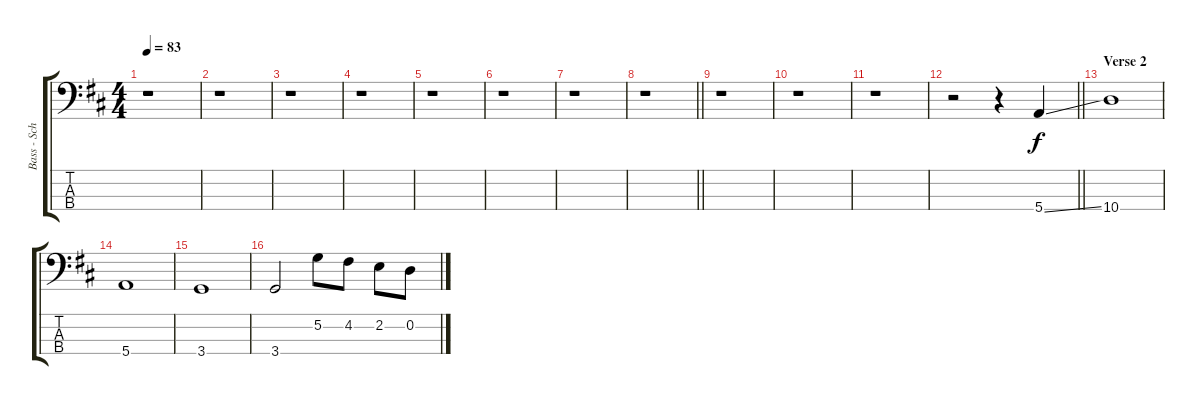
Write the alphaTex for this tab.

\track ("Bass - Schmit" "Bass - Sch") {instrument acousticbass}
\staff {score tabs}
\tuning (G2 D2 A1 E1) {hide}
\ts (4 4)
\tempo 83
\clef f4
\ks d
r.1{dy f} |
r.1 |
r.1 |
r.1 |
r.1 |
r.1 |
r.1 |
\barLineRight lightlight
r.1 |
r.1 |
r.1 |
r.1 |
\barLineRight lightlight
r.2 r.4 5.4{ss}.4 |
\section ("" "Verse 2")
10.4.1 |
5.4.1 |
3.4.1 |
3.4.2 5.2.8 4.2.8 2.2.8 0.2.8
